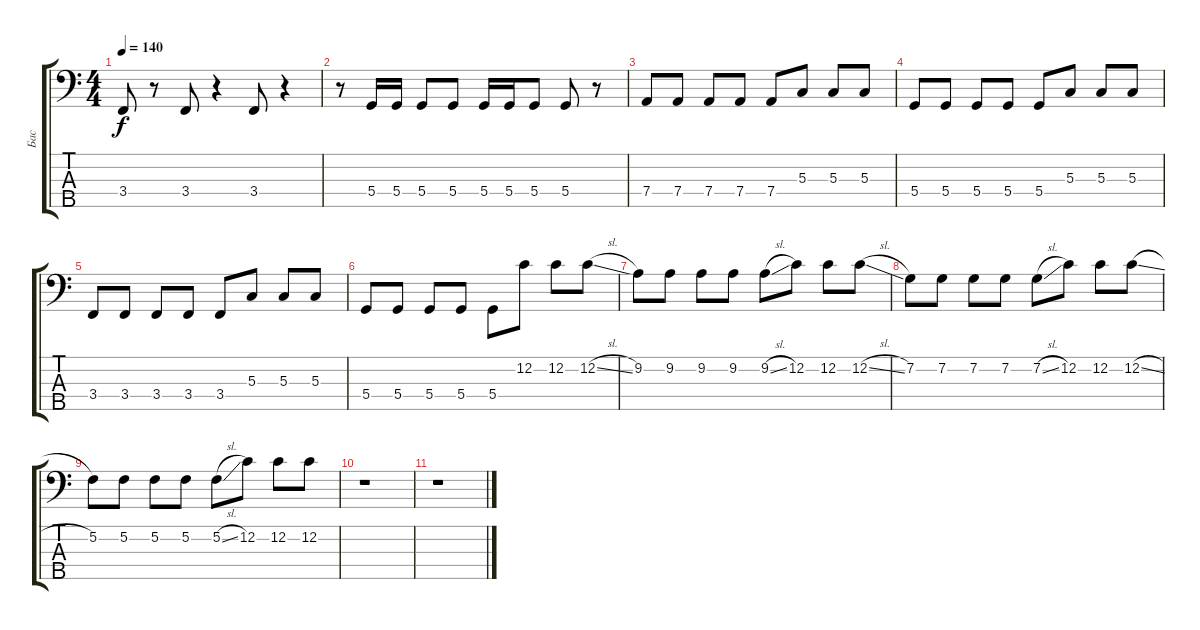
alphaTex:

\track ("Бас" "Бас") {instrument electricbassfinger}
\staff {score tabs}
\tuning (F2 C2 G1 D1 A0) {hide}
\ts (4 4)
\tempo 140
\clef f4
\ks c
3.4.8{dy f} r.8 3.4.8 r.4 3.4.8 r.4 |
r.8 5.4.16 5.4.16 5.4.8 5.4.8 5.4.16 5.4.16 5.4.8 5.4.8 r.8 |
7.4.8 7.4.8 7.4.8 7.4.8 7.4.8 5.3.8 5.3.8 5.3.8 |
5.4.8 5.4.8 5.4.8 5.4.8 5.4.8 5.3.8 5.3.8 5.3.8 |
3.4.8 3.4.8 3.4.8 3.4.8 3.4.8 5.3.8 5.3.8 5.3.8 |
5.4.8 5.4.8 5.4.8 5.4.8 5.4.8 12.2.8 12.2.8 12.2{sl}.8 |
9.2.8 9.2.8 9.2.8 9.2.8 9.2{sl}.8 12.2.8 12.2.8 12.2{sl}.8 |
7.2.8 7.2.8 7.2.8 7.2.8 7.2{sl}.8 12.2.8 12.2.8 12.2{sl}.8 |
5.2.8 5.2.8 5.2.8 5.2.8 5.2{sl}.8 12.2.8 12.2.8 12.2.8 |
r.1 |
r.1
